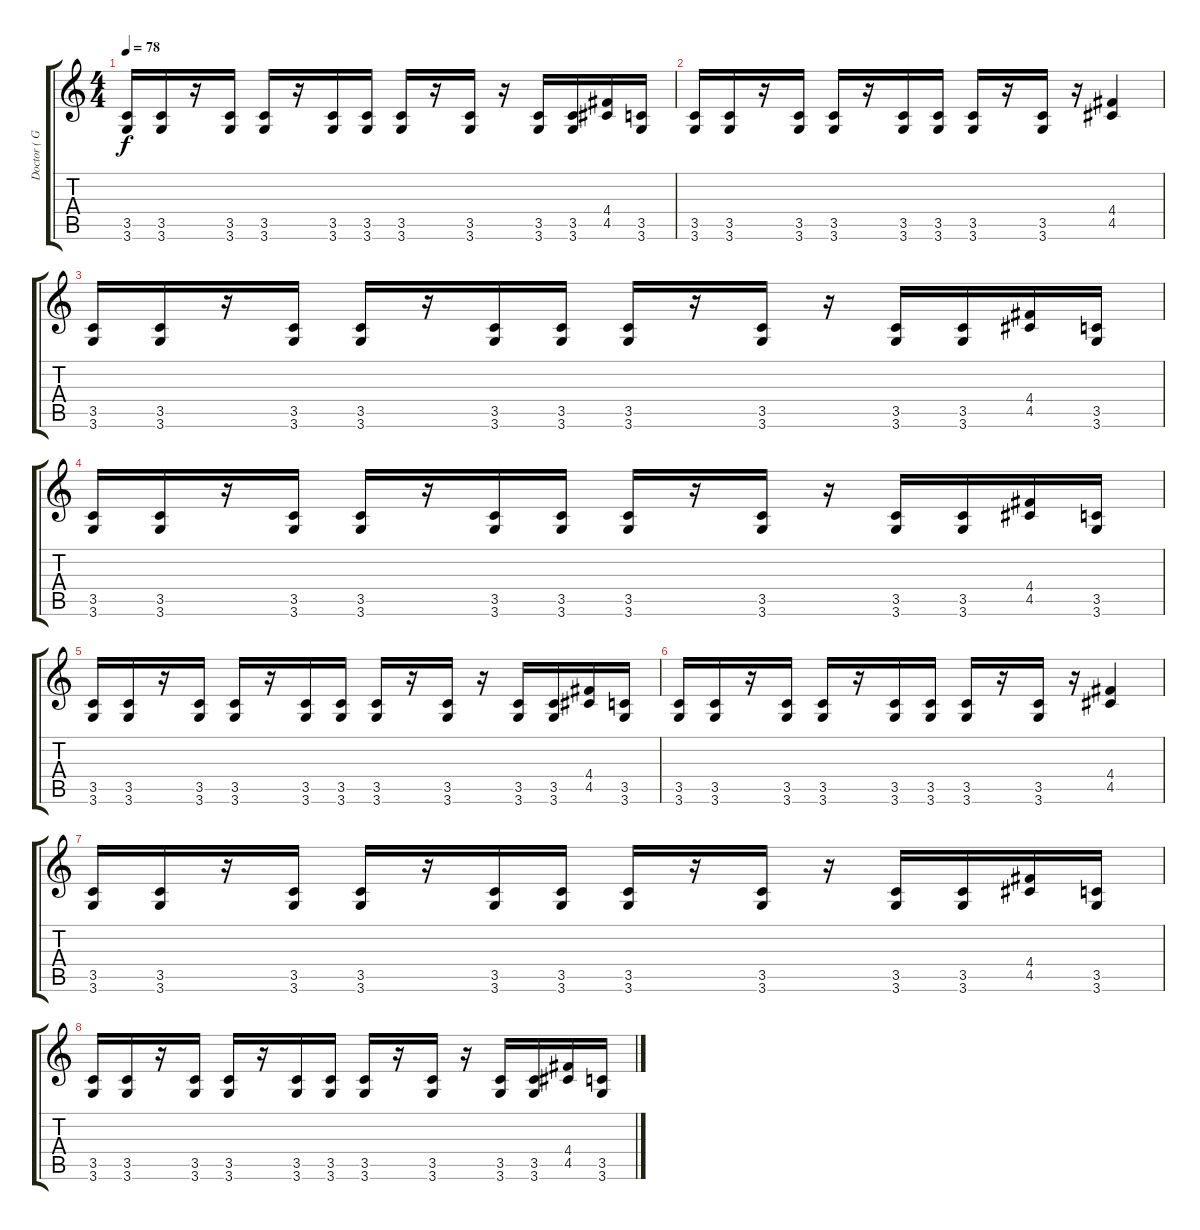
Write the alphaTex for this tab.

\track ("Doctor ( Guitar 1 )" "Doctor ( G") {instrument distortionguitar}
\staff {score tabs}
\tuning (E4 B3 G3 D3 A2 E2) {hide}
\ts (4 4)
\tempo 78
\clef g2
\ks c
(3.5 3.6).16{dy f} (3.5 3.6).16 r.16 (3.5 3.6).16 (3.5 3.6).16 r.16 (3.5 3.6).16 (3.5 3.6).16 (3.5 3.6).16 r.16 (3.5 3.6).16 r.16 (3.5 3.6).16 (3.5 3.6).16 (4.4 4.5).16 (3.5 3.6).16 |
(3.5 3.6).16 (3.5 3.6).16 r.16 (3.5 3.6).16 (3.5 3.6).16 r.16 (3.5 3.6).16 (3.5 3.6).16 (3.5 3.6).16 r.16 (3.5 3.6).16 r.16 (4.4 4.5).4 |
(3.5 3.6).16 (3.5 3.6).16 r.16 (3.5 3.6).16 (3.5 3.6).16 r.16 (3.5 3.6).16 (3.5 3.6).16 (3.5 3.6).16 r.16 (3.5 3.6).16 r.16 (3.5 3.6).16 (3.5 3.6).16 (4.4 4.5).16 (3.5 3.6).16 |
(3.5 3.6).16 (3.5 3.6).16 r.16 (3.5 3.6).16 (3.5 3.6).16 r.16 (3.5 3.6).16 (3.5 3.6).16 (3.5 3.6).16 r.16 (3.5 3.6).16 r.16 (3.5 3.6).16 (3.5 3.6).16 (4.4 4.5).16 (3.5 3.6).16 |
(3.5 3.6).16 (3.5 3.6).16 r.16 (3.5 3.6).16 (3.5 3.6).16 r.16 (3.5 3.6).16 (3.5 3.6).16 (3.5 3.6).16 r.16 (3.5 3.6).16 r.16 (3.5 3.6).16 (3.5 3.6).16 (4.4 4.5).16 (3.5 3.6).16 |
(3.5 3.6).16 (3.5 3.6).16 r.16 (3.5 3.6).16 (3.5 3.6).16 r.16 (3.5 3.6).16 (3.5 3.6).16 (3.5 3.6).16 r.16 (3.5 3.6).16 r.16 (4.4 4.5).4 |
(3.5 3.6).16 (3.5 3.6).16 r.16 (3.5 3.6).16 (3.5 3.6).16 r.16 (3.5 3.6).16 (3.5 3.6).16 (3.5 3.6).16 r.16 (3.5 3.6).16 r.16 (3.5 3.6).16 (3.5 3.6).16 (4.4 4.5).16 (3.5 3.6).16 |
(3.5 3.6).16 (3.5 3.6).16 r.16 (3.5 3.6).16 (3.5 3.6).16 r.16 (3.5 3.6).16 (3.5 3.6).16 (3.5 3.6).16 r.16 (3.5 3.6).16 r.16 (3.5 3.6).16 (3.5 3.6).16 (4.4 4.5).16 (3.5 3.6).16
